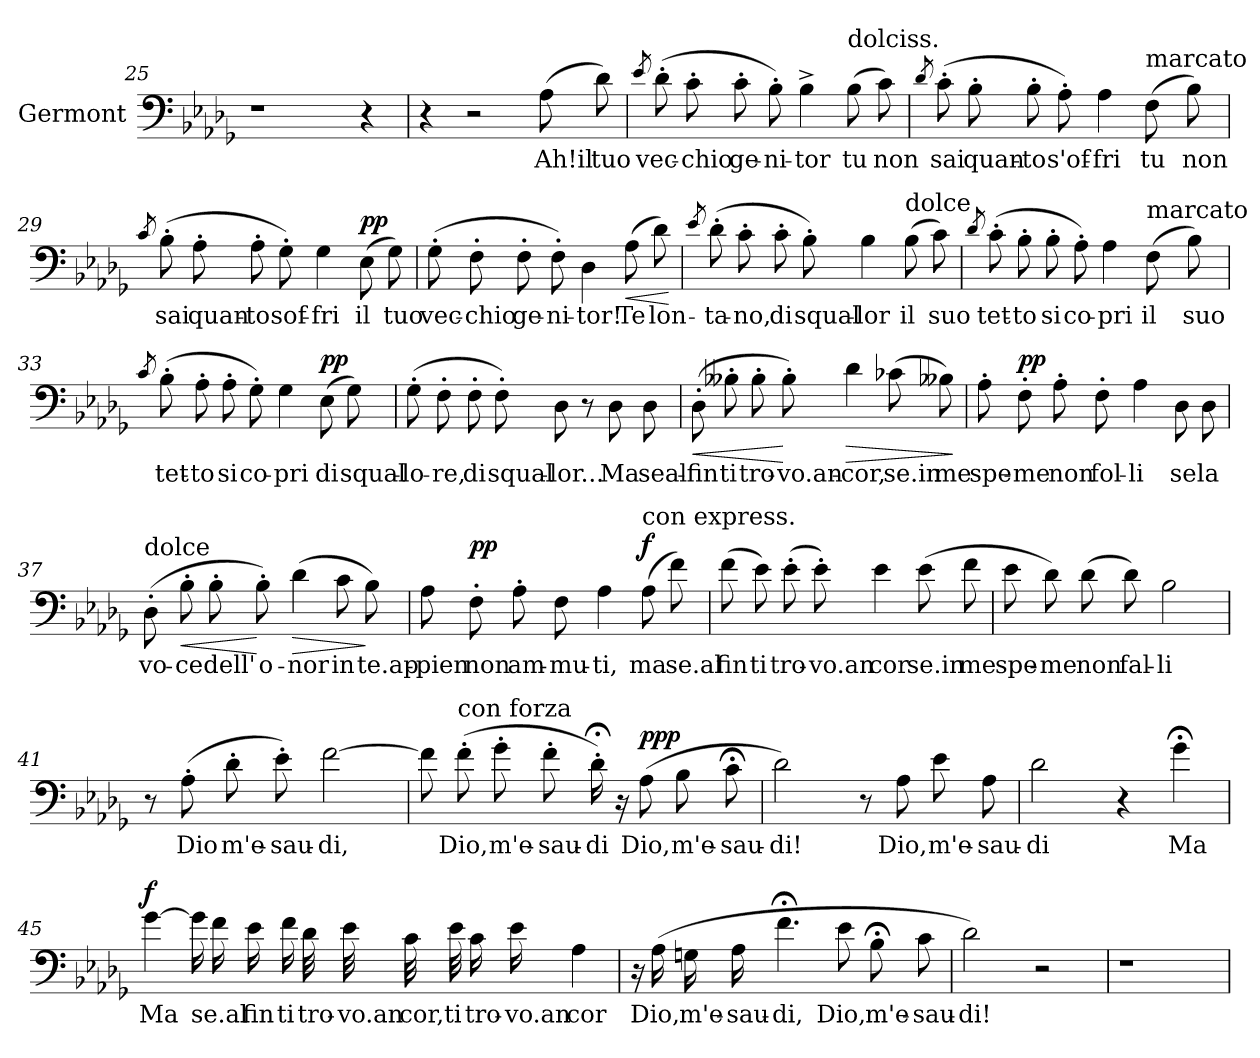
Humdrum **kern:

**kern	**text	**dynam
*part1	*part1	*part1
*staff1	*staff1	*staff1
*I"Germont	*	*
*I'Ge.	*	*
*clefF4	*	*
*k[b-e-a-d-g-]	*	*
*D-:	*	*
=25	=25	=25
1r	.	.
4r	.	.
=26	=26	=26
4r	.	.
2r	.	.
(8A-\	Ah!il	.
8d-\)	tuo	.
!!LO:PB:g=z
=27	=27	=27
8qe-/	.	.
(8d-'\	vec-	.
8c'\	-chio	.
8c'\	ge-	.
8B-'\)	-ni-	.
4B-^\	-tor	.
!LO:TX:a:t=dolciss.	!	!
(8B-\	tu	.
8c\)	non	.
=28	=28	=28
8qd-/	.	.
(8c'\	sai	.
8B-'\	quan-	.
8B-'\	-to	.
8A-'\)	s'of-	.
4A-\	-fri	.
!LO:TX:a:t=marcato	!	!
(8F\	tu	.
8B-\)	non	.
!!LO:LB:g=z
=29	=29	=29
8qc/	.	.
(8B-'\	sai	.
8A-'\	quan-	.
8A-'\	-to	.
8G-'\)	sof-	.
4G-\	-fri	.
!	!	!LO:DY:a
(8E-\	il	pp
8G-\)	tuo	.
=30	=30	=30
(8G-'\	vec-	.
8F'\	-chio	.
8F'\	ge-	.
8F'\)	-ni-	.
4D-\	-tor!	.
!	!	!LO:HP:b
(8A-\	Te	<
8d-\)	lon-	.
.	.	[
!!LO:LB:g=z
=31	=31	=31
8qe-/	.	.
(8d-'\	-ta-	.
8c'\	-no,	.
8c'\	di	.
8B-'\)	squal-	.
4B-\	-lor	.
!LO:TX:a:t=dolce	!	!
(8B-\	il	.
8c\)	suo	.
=32	=32	=32
8qd-/	.	.
(8c'\	tet-	.
8B-'\	-to	.
8B-'\	si	.
8A-'\)	co-	.
4A-\	-pri	.
!LO:TX:a:t=marcato	!	!
(8F\	il	.
8B-\)	suo	.
!!LO:LB:g=z
=33	=33	=33
8qc/	.	.
(8B-'\	tet-	.
8A-'\	-to	.
8A-'\	si	.
8G-'\)	co-	.
4G-\	-pri	.
!	!	!LO:DY:a
(8E-\	di	pp
8G-\)	squal-	.
=34	=34	=34
(8G-'\	-lo-	.
8F'\	-re,	.
8F'\	di	.
8F'\)	squal-	.
8D-\	-lor...	.
8r	.	.
8D-\	Ma	.
8D-\	seal-	.
!!LO:PB:g=z
=35	=35	=35
!	!	!LO:HP:b
(8D-'\	-fin	<
8B--X'\	ti	.
8B--'\	tro-	.
8B--'\)	-vo.an-	[
!	!	!LO:HP:b
4d-\	-cor,	>
(8c-X\	se.in	.
8B--X\)	me	.
.	.	]
=36	=36	=36
8A-'\	spe-	.
!	!	!LO:DY:a
8F'\	-me	pp
8A-'\	non	.
8F'\	fol-	.
4A-\	-li	.
8D-\	se	.
8D-\	la	.
!!LO:LB:g=z
=37	=37	=37
!LO:TX:a:t=dolce	!	!
(8D-'\	vo-	.
!	!	!LO:HP:b
8B-'\	-ce	<
8B-'\	dell'	.
8B-'\)	o-	[
!	!	!LO:HP:b
(4d-\	-nor	>
8c\	in	.
8B-\)	te.ap-	]
=38	=38	=38
8A-\	-pien	.
!	!	!LO:DY:a
8F'\	non	pp
8A-'\	am-	.
8F\	-mu-	.
4A-\	-ti,	.
!LO:TX:a:t=con express.	!	!
!	!	!LO:DY:a
(8A-\	ma	f
8f\)	se.al	.
!!LO:LB:g=z
=39	=39	=39
(8f\	fin	.
8e-\)	ti	.
(8e-'\	tro-	.
8e-'\)	-vo.an	.
4e-\	cor	.
(8e-\	se.in	.
8f\	me	.
=40	=40	=40
8e-\	spe-	.
8d-\)	-me	.
(8d-\	non	.
8d-\)	fal-	.
2B-\	-li	.
!!LO:LB:g=z
=41	=41	=41
8r	.	.
(8A-'\	Dio	.
8d-'\	m'e-	.
8e-'\)	-sau-	.
[2f\	-di,	.
=42	=42	=42
8f\]	.	.
!LO:TX:a:t=con forza	!	!
(8f'\	Dio,	.
8g-'\	m'e-	.
8f'\	-sau-	.
16d-;<'\)	-di	.
16r	.	.
!	!	!LO:DY:a
(8A-\	Dio,	ppp
8B-\	m'e-	.
8c;<\	-sau-	.
!!LO:PB:g=z
=43	=43	=43
2d-\)	-di!	.
8r	.	.
8A-\	Dio,	.
8e-\	m'e-	.
8A-\	-sau-	.
=44	=44	=44
2d-\	-di	.
4r	.	.
4g-;<\	Ma	.
!!LO:LB:g=z
=45	=45	=45
!	!	!LO:DY:a
[4g-\	Ma	f
16g-\]	.	.
16f\	se.al	.
16e-\	fin	.
16f\	ti	.
32d-\	tro-	.
32e-\	-vo.an	.
32c\	cor,	.
32e-\	ti	.
16c\	tro-	.
16e-\	-vo.an	.
4A-\	cor	.
!!LO:LB:g=z
=46	=46	=46
16r	.	.
(16A-\	Dio,	.
16Gn\	m'e-	.
16A-\	-sau-	.
4.f;<\	-di,	.
8e-\	Dio,	.
8B-;<\	m'e-	.
8c\	-sau-	.
=47	=47	=47
2d-\)	-di!	.
2r	.	.
=48	=48	=48
1r	.	.
=	=	=
*-	*-	*-
